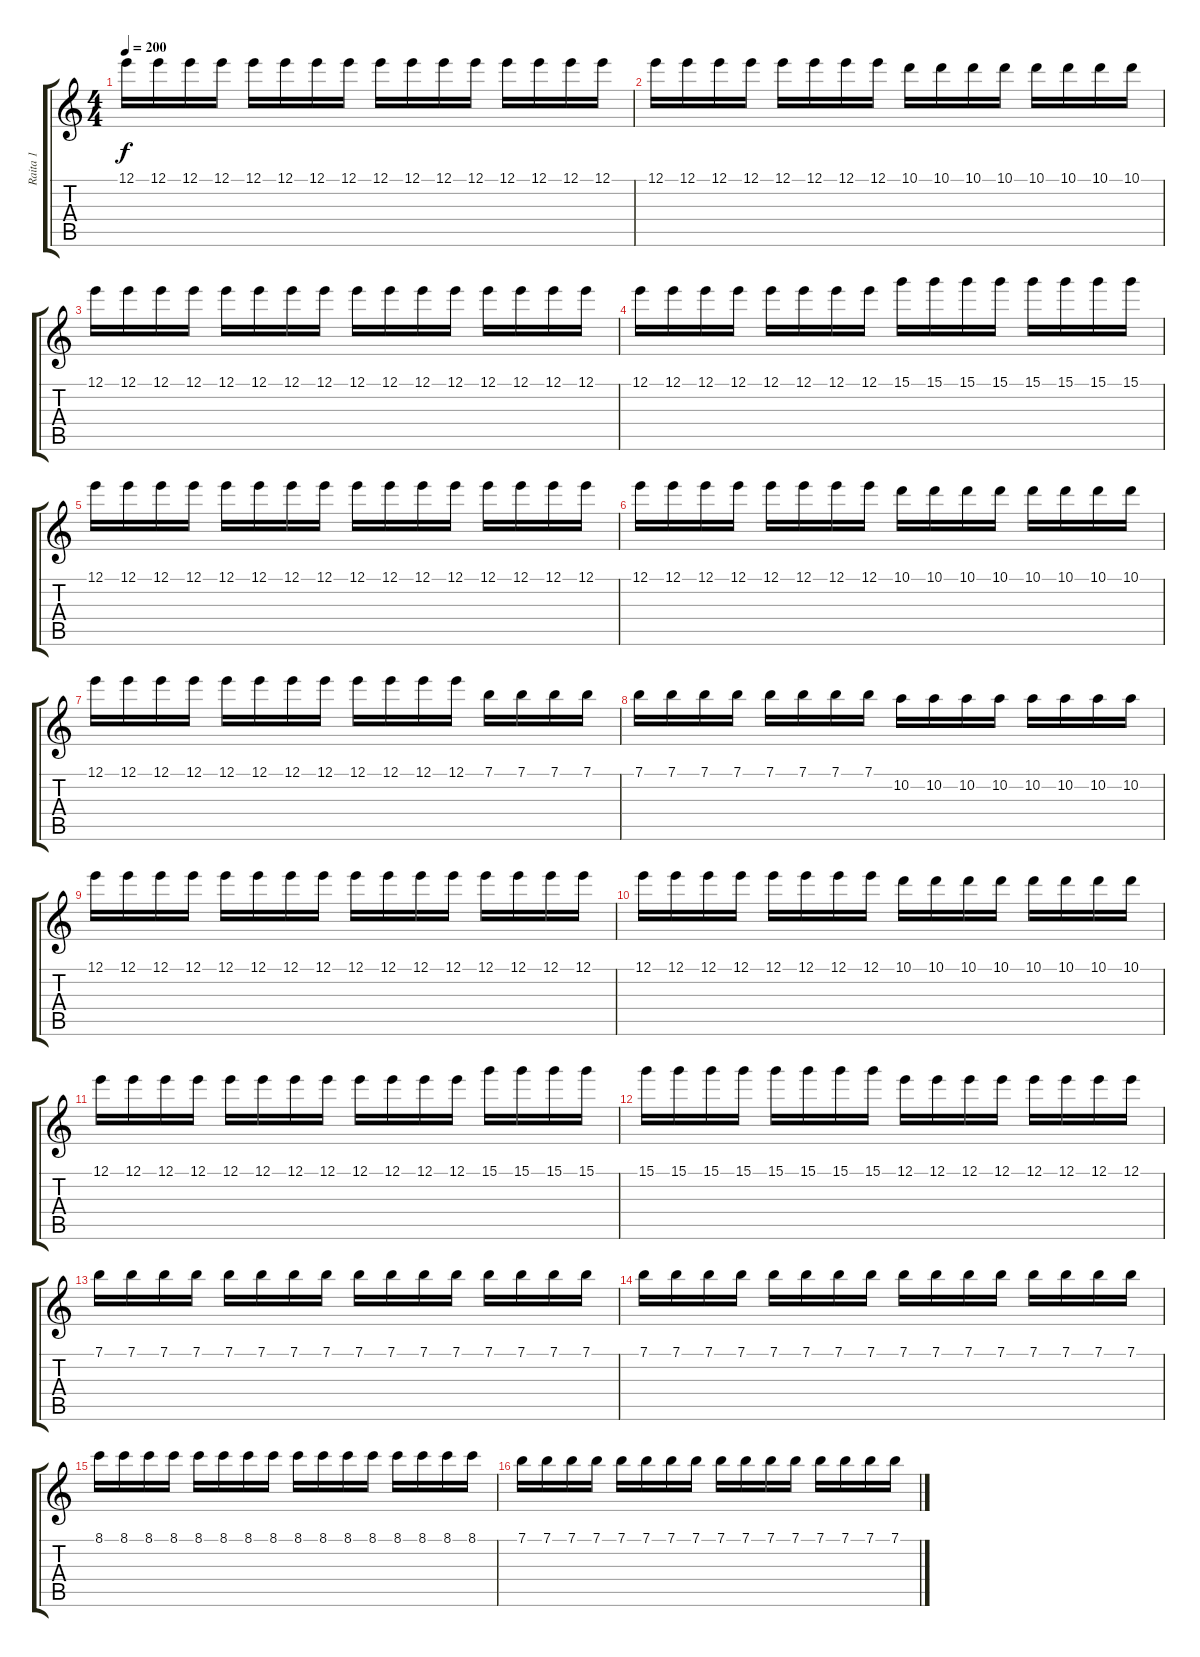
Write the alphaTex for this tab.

\track ("Raita 1" "Raita 1") {instrument acousticguitarsteel}
\staff {score tabs}
\tuning (E4 B3 G3 D3 A2 E2) {hide}
\ts (4 4)
\tempo 200
\clef g2
\ks c
12.1.16{dy f} 12.1.16 12.1.16 12.1.16 12.1.16 12.1.16 12.1.16 12.1.16 12.1.16 12.1.16 12.1.16 12.1.16 12.1.16 12.1.16 12.1.16 12.1.16 |
12.1.16 12.1.16 12.1.16 12.1.16 12.1.16 12.1.16 12.1.16 12.1.16 10.1.16 10.1.16 10.1.16 10.1.16 10.1.16 10.1.16 10.1.16 10.1.16 |
12.1.16 12.1.16 12.1.16 12.1.16 12.1.16 12.1.16 12.1.16 12.1.16 12.1.16 12.1.16 12.1.16 12.1.16 12.1.16 12.1.16 12.1.16 12.1.16 |
12.1.16 12.1.16 12.1.16 12.1.16 12.1.16 12.1.16 12.1.16 12.1.16 15.1.16 15.1.16 15.1.16 15.1.16 15.1.16 15.1.16 15.1.16 15.1.16 |
12.1.16 12.1.16 12.1.16 12.1.16 12.1.16 12.1.16 12.1.16 12.1.16 12.1.16 12.1.16 12.1.16 12.1.16 12.1.16 12.1.16 12.1.16 12.1.16 |
12.1.16 12.1.16 12.1.16 12.1.16 12.1.16 12.1.16 12.1.16 12.1.16 10.1.16 10.1.16 10.1.16 10.1.16 10.1.16 10.1.16 10.1.16 10.1.16 |
12.1.16 12.1.16 12.1.16 12.1.16 12.1.16 12.1.16 12.1.16 12.1.16 12.1.16 12.1.16 12.1.16 12.1.16 7.1.16 7.1.16 7.1.16 7.1.16 |
7.1.16 7.1.16 7.1.16 7.1.16 7.1.16 7.1.16 7.1.16 7.1.16 10.2.16 10.2.16 10.2.16 10.2.16 10.2.16 10.2.16 10.2.16 10.2.16 |
12.1.16 12.1.16 12.1.16 12.1.16 12.1.16 12.1.16 12.1.16 12.1.16 12.1.16 12.1.16 12.1.16 12.1.16 12.1.16 12.1.16 12.1.16 12.1.16 |
12.1.16 12.1.16 12.1.16 12.1.16 12.1.16 12.1.16 12.1.16 12.1.16 10.1.16 10.1.16 10.1.16 10.1.16 10.1.16 10.1.16 10.1.16 10.1.16 |
12.1.16 12.1.16 12.1.16 12.1.16 12.1.16 12.1.16 12.1.16 12.1.16 12.1.16 12.1.16 12.1.16 12.1.16 15.1.16 15.1.16 15.1.16 15.1.16 |
15.1.16 15.1.16 15.1.16 15.1.16 15.1.16 15.1.16 15.1.16 15.1.16 12.1.16 12.1.16 12.1.16 12.1.16 12.1.16 12.1.16 12.1.16 12.1.16 |
7.1.16 7.1.16 7.1.16 7.1.16 7.1.16 7.1.16 7.1.16 7.1.16 7.1.16 7.1.16 7.1.16 7.1.16 7.1.16 7.1.16 7.1.16 7.1.16 |
7.1.16 7.1.16 7.1.16 7.1.16 7.1.16 7.1.16 7.1.16 7.1.16 7.1.16 7.1.16 7.1.16 7.1.16 7.1.16 7.1.16 7.1.16 7.1.16 |
8.1.16 8.1.16 8.1.16 8.1.16 8.1.16 8.1.16 8.1.16 8.1.16 8.1.16 8.1.16 8.1.16 8.1.16 8.1.16 8.1.16 8.1.16 8.1.16 |
7.1.16 7.1.16 7.1.16 7.1.16 7.1.16 7.1.16 7.1.16 7.1.16 7.1.16 7.1.16 7.1.16 7.1.16 7.1.16 7.1.16 7.1.16 7.1.16
